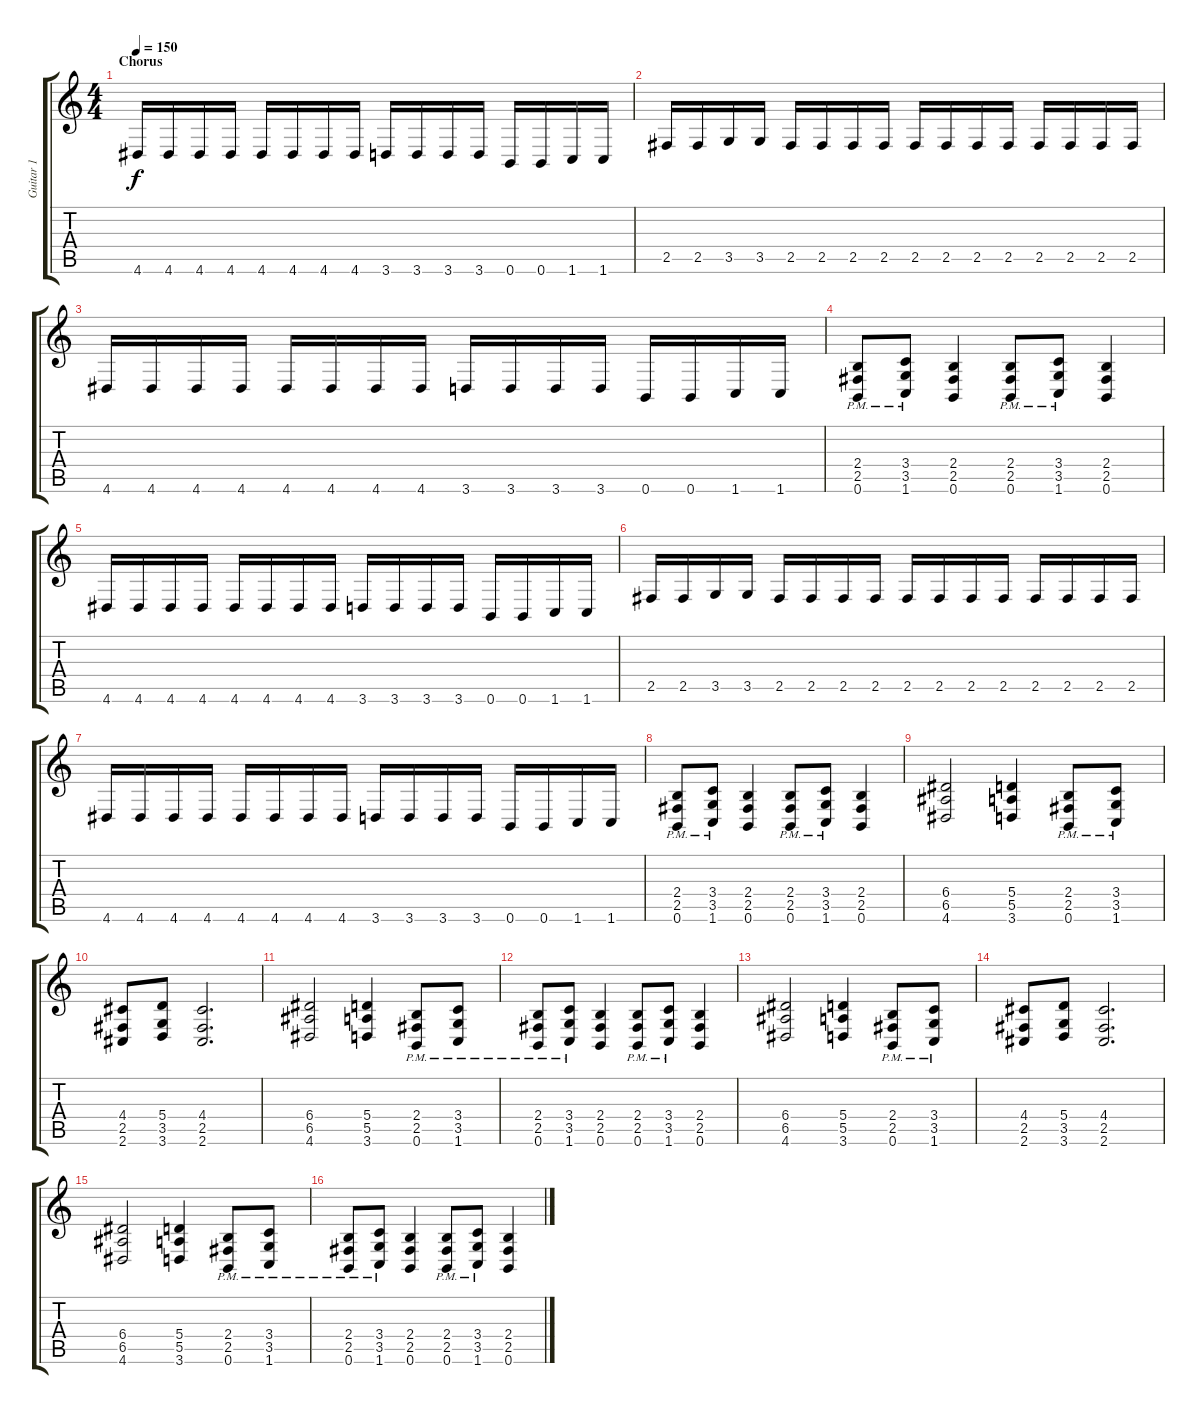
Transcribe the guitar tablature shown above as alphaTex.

\track ("Guitar 1" "Guitar 1") {instrument distortionguitar}
\staff {score tabs}
\tuning (B3 Gb3 D3 A2 E2 B1) {hide}
\ts (4 4)
\section ("" "Chorus")
\tempo 150
\clef g2
\ks c
4.6.16{dy f} 4.6.16 4.6.16 4.6.16 4.6.16 4.6.16 4.6.16 4.6.16 3.6.16 3.6.16 3.6.16 3.6.16 0.6.16 0.6.16 1.6.16 1.6.16 |
2.5.16 2.5.16 3.5.16 3.5.16 2.5.16 2.5.16 2.5.16 2.5.16 2.5.16 2.5.16 2.5.16 2.5.16 2.5.16 2.5.16 2.5.16 2.5.16 |
4.6.16 4.6.16 4.6.16 4.6.16 4.6.16 4.6.16 4.6.16 4.6.16 3.6.16 3.6.16 3.6.16 3.6.16 0.6.16 0.6.16 1.6.16 1.6.16 |
(2.4{pm} 2.5{pm} 0.6{pm}).8 (3.4{pm} 3.5{pm} 1.6{pm}).8 (2.4 2.5 0.6).4 (2.4{pm} 2.5{pm} 0.6{pm}).8 (3.4{pm} 3.5{pm} 1.6{pm}).8 (2.4 2.5 0.6).4 |
4.6.16 4.6.16 4.6.16 4.6.16 4.6.16 4.6.16 4.6.16 4.6.16 3.6.16 3.6.16 3.6.16 3.6.16 0.6.16 0.6.16 1.6.16 1.6.16 |
2.5.16 2.5.16 3.5.16 3.5.16 2.5.16 2.5.16 2.5.16 2.5.16 2.5.16 2.5.16 2.5.16 2.5.16 2.5.16 2.5.16 2.5.16 2.5.16 |
4.6.16 4.6.16 4.6.16 4.6.16 4.6.16 4.6.16 4.6.16 4.6.16 3.6.16 3.6.16 3.6.16 3.6.16 0.6.16 0.6.16 1.6.16 1.6.16 |
(2.4{pm} 2.5{pm} 0.6{pm}).8 (3.4{pm} 3.5{pm} 1.6{pm}).8 (2.4 2.5 0.6).4 (2.4{pm} 2.5{pm} 0.6{pm}).8 (3.4{pm} 3.5{pm} 1.6{pm}).8 (2.4 2.5 0.6).4 |
(6.4 6.5 4.6).2 (5.4 5.5 3.6).4 (2.4{pm} 2.5{pm} 0.6{pm}).8 (3.4{pm} 3.5{pm} 1.6{pm}).8 |
(4.4 2.5 2.6).8 (5.4 3.5 3.6).8 (4.4 2.5 2.6).2{d} |
(6.4 6.5 4.6).2 (5.4 5.5 3.6).4 (2.4{pm} 2.5{pm} 0.6{pm}).8 (3.4{pm} 3.5{pm} 1.6{pm}).8 |
(2.4{pm} 2.5{pm} 0.6{pm}).8 (3.4{pm} 3.5{pm} 1.6{pm}).8 (2.4 2.5 0.6).4 (2.4{pm} 2.5{pm} 0.6{pm}).8 (3.4{pm} 3.5{pm} 1.6{pm}).8 (2.4 2.5 0.6).4 |
(6.4 6.5 4.6).2 (5.4 5.5 3.6).4 (2.4{pm} 2.5{pm} 0.6{pm}).8 (3.4{pm} 3.5{pm} 1.6{pm}).8 |
(4.4 2.5 2.6).8 (5.4 3.5 3.6).8 (4.4 2.5 2.6).2{d} |
(6.4 6.5 4.6).2 (5.4 5.5 3.6).4 (2.4{pm} 2.5{pm} 0.6{pm}).8 (3.4{pm} 3.5{pm} 1.6{pm}).8 |
(2.4{pm} 2.5{pm} 0.6{pm}).8 (3.4{pm} 3.5{pm} 1.6{pm}).8 (2.4 2.5 0.6).4 (2.4{pm} 2.5{pm} 0.6{pm}).8 (3.4{pm} 3.5{pm} 1.6{pm}).8 (2.4 2.5 0.6).4
